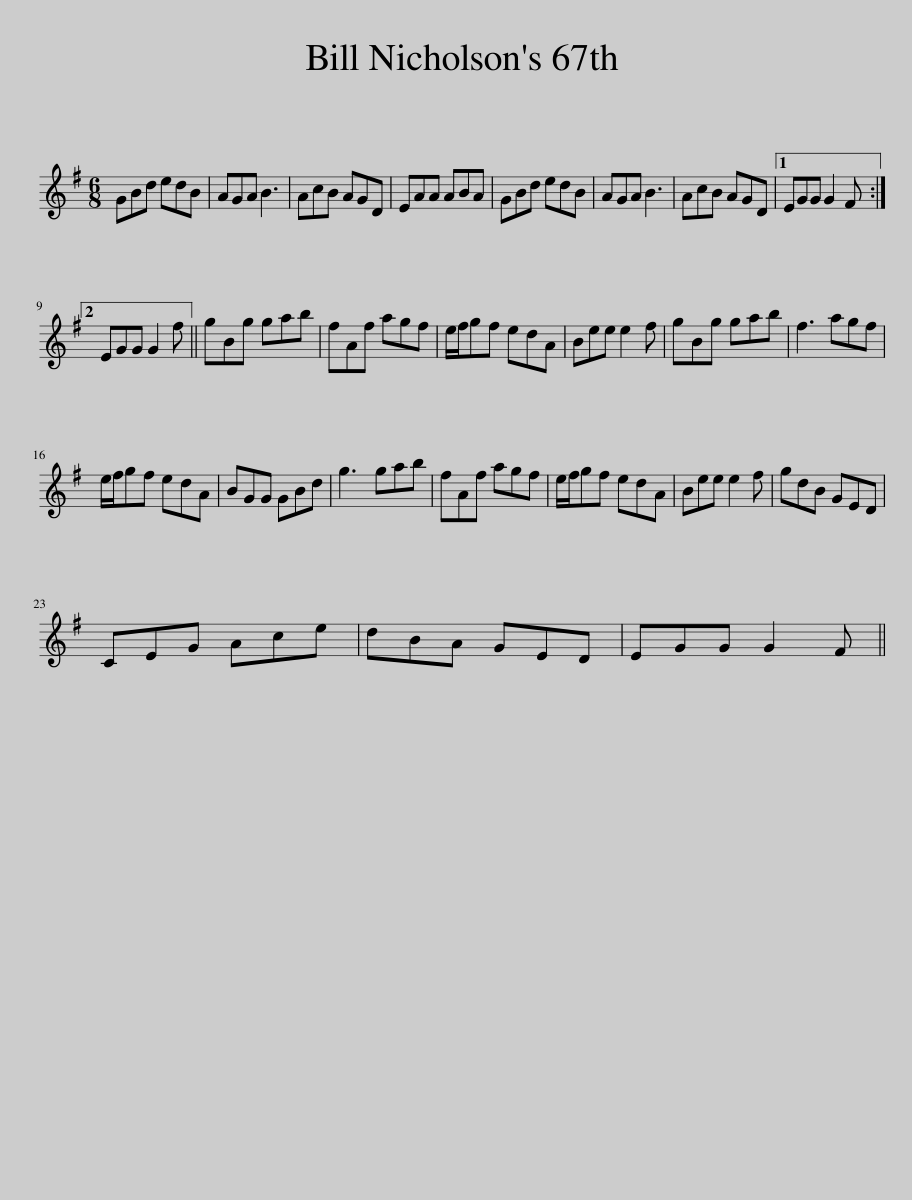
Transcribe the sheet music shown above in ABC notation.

X:1
L:1/8
M:6/8
I:linebreak $
K:G
V:1 treble
V:1
 GBd edB | AGA B3 | AcB AGD | EAA ABA | GBd edB | %5
 AGA B3 | AcB AGD |1 EGG G2 F :|2$ EGG G2 f || gBg gab | %10
 fAf agf | e/f/gf edA | Bee e2 f | gBg gab | f3 agf |$ %15
 e/f/gf edA | BGG GBd | g3 gab | fAf agf | e/f/gf edA | %20
 Bee e2 f | gdB GED |$ CEG Ace | dBA GED | EGG G2 F || %25
